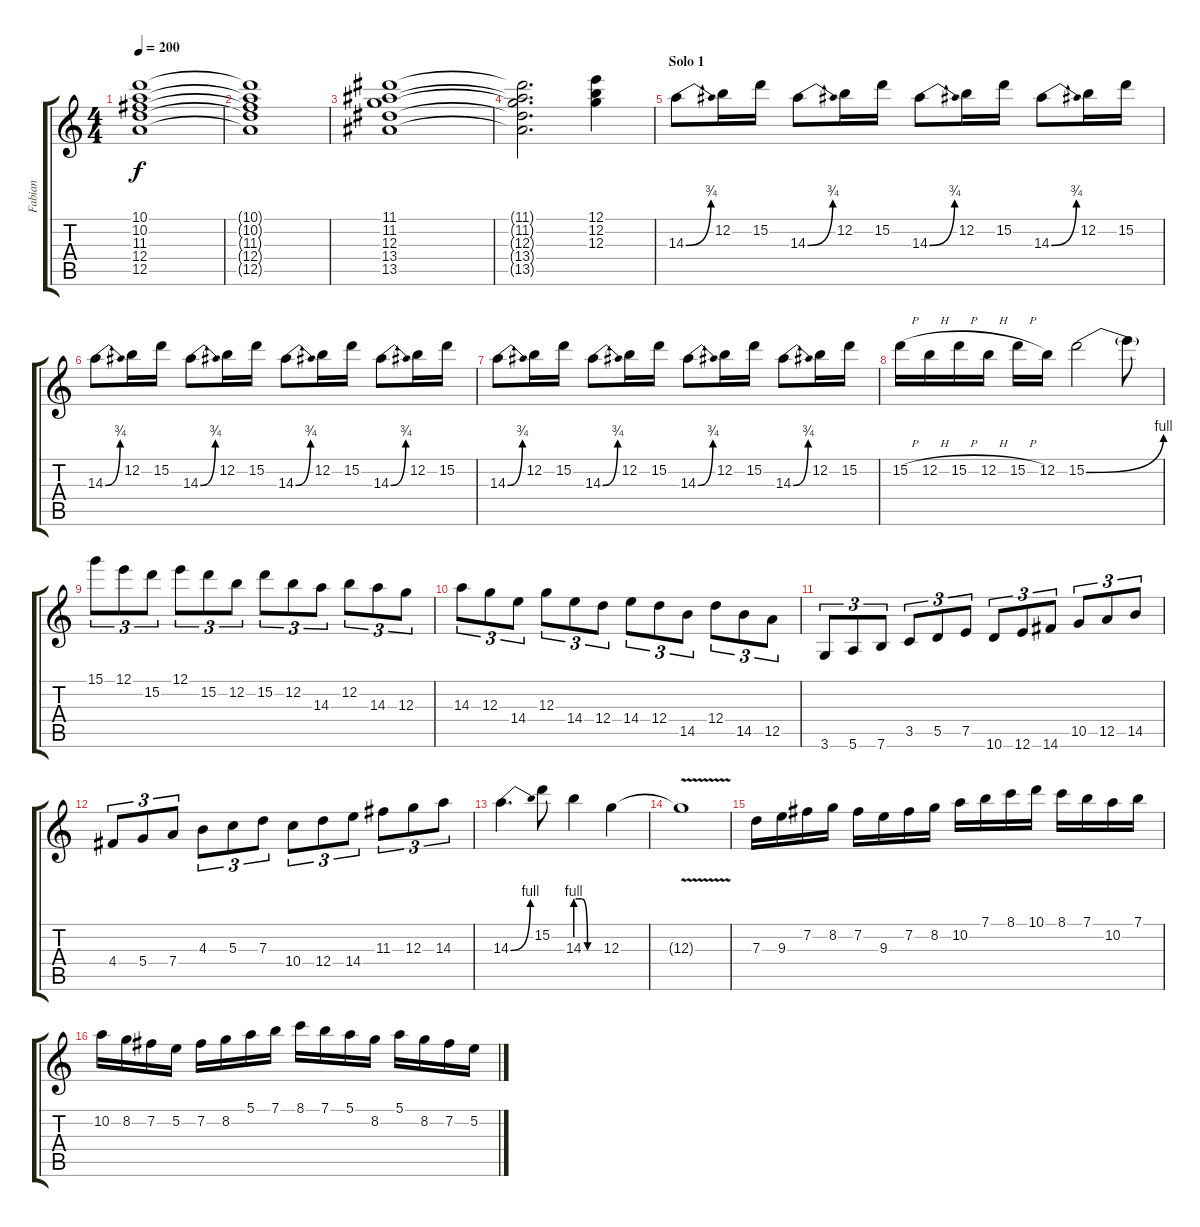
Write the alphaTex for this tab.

\track ("Fabian" "Fabian") {instrument distortionguitar}
\staff {score tabs}
\tuning (E4 B3 G3 D3 A2 E2) {hide}
\ts (4 4)
\tempo 200
\clef g2
\ks c
(10.1 10.2 11.3 12.4 12.5).1{dy f} |
(10.1{t} 10.2{t} 11.3{t} 12.4{t} 12.5{t}).1 |
(11.1 11.2 12.3 13.4 13.5).1 |
(11.1{t} 11.2{t} 12.3{t} 13.4{t} 13.5{t}).2{d} (12.1 12.2 12.3).4 |
\section ("" "Solo 1")
14.3{be (bend 0 0 60 3)}.8 12.2.16 15.2.16 14.3{be (bend 0 0 60 3)}.8 12.2.16 15.2.16 14.3{be (bend 0 0 60 3)}.8 12.2.16 15.2.16 14.3{be (bend 0 0 60 3)}.8 12.2.16 15.2.16 |
14.3{be (bend 0 0 60 3)}.8 12.2.16 15.2.16 14.3{be (bend 0 0 60 3)}.8 12.2.16 15.2.16 14.3{be (bend 0 0 60 3)}.8 12.2.16 15.2.16 14.3{be (bend 0 0 60 3)}.8 12.2.16 15.2.16 |
14.3{be (bend 0 0 60 3)}.8 12.2.16 15.2.16 14.3{be (bend 0 0 60 3)}.8 12.2.16 15.2.16 14.3{be (bend 0 0 60 3)}.8 12.2.16 15.2.16 14.3{be (bend 0 0 60 3)}.8 12.2.16 15.2.16 |
15.2{h}.16 12.2{h}.16 15.2{h}.16 12.2{h}.16 15.2{h}.16 12.2.16 15.2{be (bend 0 0 60 4)}.2 15.2{t}.8 |
15.1.8{tu (3 2)} 12.1.8{tu (3 2)} 15.2.8{tu (3 2)} 12.1.8{tu (3 2)} 15.2.8{tu (3 2)} 12.2.8{tu (3 2)} 15.2.8{tu (3 2)} 12.2.8{tu (3 2)} 14.3.8{tu (3 2)} 12.2.8{tu (3 2)} 14.3.8{tu (3 2)} 12.3.8{tu (3 2)} |
14.3.8{tu (3 2)} 12.3.8{tu (3 2)} 14.4.8{tu (3 2)} 12.3.8{tu (3 2)} 14.4.8{tu (3 2)} 12.4.8{tu (3 2)} 14.4.8{tu (3 2)} 12.4.8{tu (3 2)} 14.5.8{tu (3 2)} 12.4.8{tu (3 2)} 14.5.8{tu (3 2)} 12.5.8{tu (3 2)} |
3.6.8{tu (3 2)} 5.6.8{tu (3 2)} 7.6.8{tu (3 2)} 3.5.8{tu (3 2)} 5.5.8{tu (3 2)} 7.5.8{tu (3 2)} 10.6.8{tu (3 2)} 12.6.8{tu (3 2)} 14.6.8{tu (3 2)} 10.5.8{tu (3 2)} 12.5.8{tu (3 2)} 14.5.8{tu (3 2)} |
4.4.8{tu (3 2)} 5.4.8{tu (3 2)} 7.4.8{tu (3 2)} 4.3.8{tu (3 2)} 5.3.8{tu (3 2)} 7.3.8{tu (3 2)} 10.4.8{tu (3 2)} 12.4.8{tu (3 2)} 14.4.8{tu (3 2)} 11.3.8{tu (3 2)} 12.3.8{tu (3 2)} 14.3.8{tu (3 2)} |
14.3{be (bend 0 0 60 4)}.4{d} 15.2.8 14.3{be (custom 0 4 15 4 30 0 60 0)}.4 12.3.4 |
12.3{v t}.1 |
7.3.16 9.3.16 7.2.16 8.2.16 7.2.16 9.3.16 7.2.16 8.2.16 10.2.16 7.1.16 8.1.16 10.1.16 8.1.16 7.1.16 10.2.16 7.1.16 |
10.2.16 8.2.16 7.2.16 5.2.16 7.2.16 8.2.16 5.1.16 7.1.16 8.1.16 7.1.16 5.1.16 8.2.16 5.1.16 8.2.16 7.2.16 5.2.16
